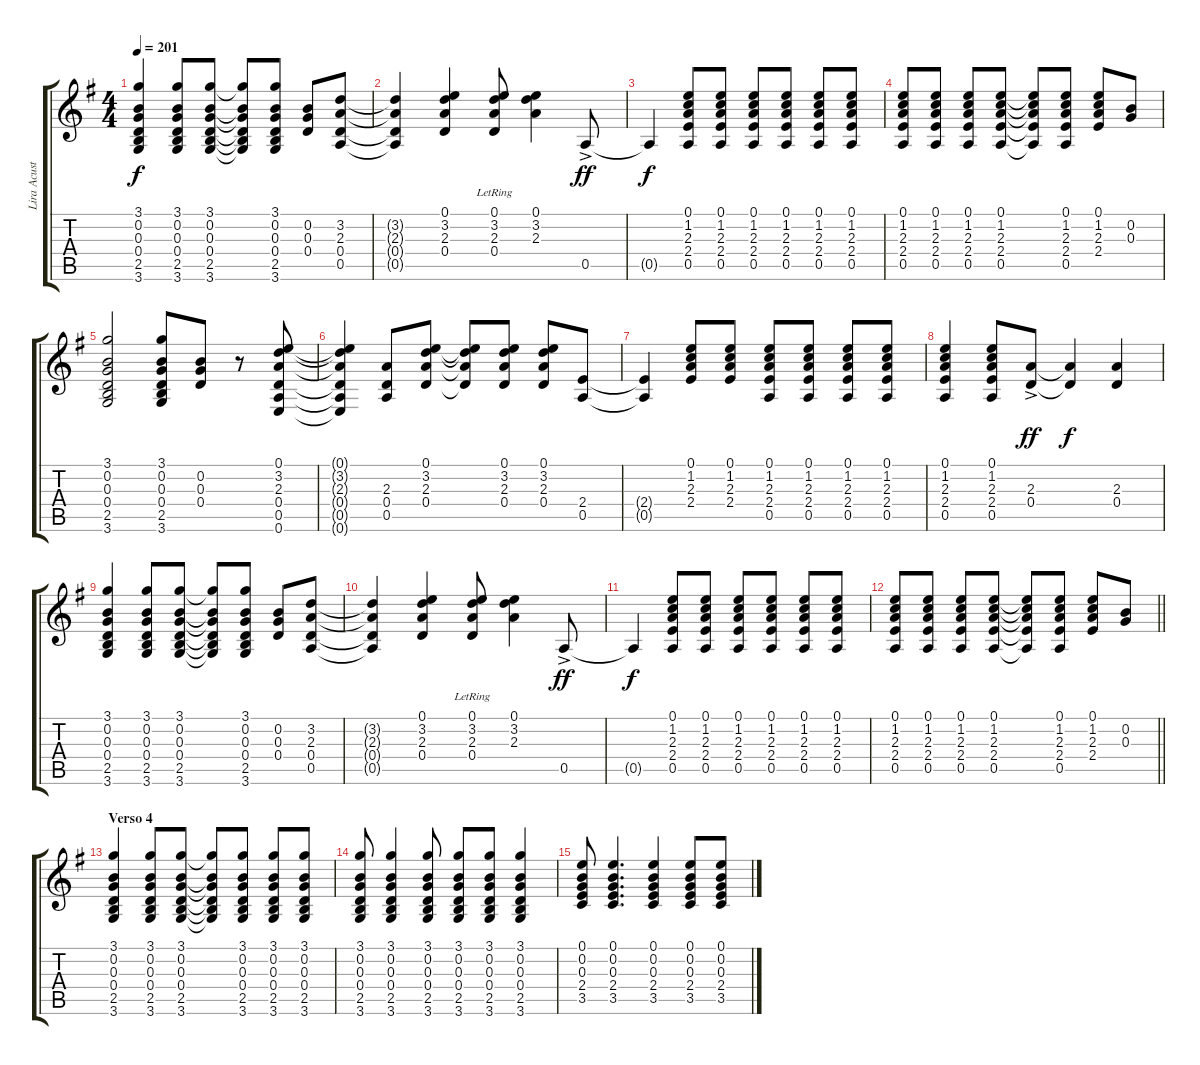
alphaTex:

\track ("Lira Acustica" "Lira Acust") {instrument acousticguitarsteel}
\staff {score tabs}
\tuning (E4 B3 G3 D3 A2 E2) {hide}
\ts (4 4)
\tempo 201
\clef g2
\ks g
(3.1 0.2 0.3 0.4 2.5 3.6).4{dy f} (3.1 0.2 0.3 0.4 2.5 3.6).8 (3.1 0.2 0.3 0.4 2.5 3.6).8 (3.1{t} 0.2{t} 0.3{t} 0.4{t} 2.5{t} 3.6{t}).8 (3.1 0.2 0.3 0.4 2.5 3.6).8 (0.2 0.3 0.4).8 (3.2 2.3 0.4 0.5).8 |
(3.2{t} 2.3{t} 0.4{t} 0.5{t}).4 (0.1 3.2 2.3 0.4).4 (0.1{lr} 3.2{lr} 2.3{lr} 0.4{lr}).8 (0.1 3.2 2.3).4 0.5{ac}.8{dy ff} |
0.5{t}.4{dy f} (0.1 1.2 2.3 2.4 0.5).8 (0.1 1.2 2.3 2.4 0.5).8 (0.1 1.2 2.3 2.4 0.5).8 (0.1 1.2 2.3 2.4 0.5).8 (0.1 1.2 2.3 2.4 0.5).8 (0.1 1.2 2.3 2.4 0.5).8 |
(0.1 1.2 2.3 2.4 0.5).8 (0.1 1.2 2.3 2.4 0.5).8 (0.1 1.2 2.3 2.4 0.5).8 (0.1 1.2 2.3 2.4 0.5).8 (0.1{t} 1.2{t} 2.3{t} 2.4{t} 0.5{t}).8 (0.1 1.2 2.3 2.4 0.5).8 (0.1 1.2 2.3 2.4).8 (0.2 0.3).8 |
(3.1 0.2 0.3 0.4 2.5 3.6).2 (3.1 0.2 0.3 0.4 2.5 3.6).8 (0.2 0.3 0.4).8 r.8 (0.1 3.2 2.3 0.4 0.5 0.6).8 |
(0.1{t} 3.2{t} 2.3{t} 0.4{t} 0.5{t} 0.6{t}).4 (2.3 0.4 0.5).8 (0.1 3.2 2.3 0.4).8 (0.1{t} 3.2{t} 2.3{t} 0.4{t}).8 (0.1 3.2 2.3 0.4).8 (0.1 3.2 2.3 0.4).8 (2.4 0.5).8 |
(2.4{t} 0.5{t}).4 (0.1 1.2 2.3 2.4).8 (0.1 1.2 2.3 2.4).8 (0.1 1.2 2.3 2.4 0.5).8 (0.1 1.2 2.3 2.4 0.5).8 (0.1 1.2 2.3 2.4 0.5).8 (0.1 1.2 2.3 2.4 0.5).8 |
(0.1 1.2 2.3 2.4 0.5).4 (0.1 1.2 2.3 2.4 0.5).8 (2.3{ac} 0.4{ac}).8{dy ff} (2.3{t} 0.4{t}).4{dy f} (2.3 0.4).4 |
(3.1 0.2 0.3 0.4 2.5 3.6).4 (3.1 0.2 0.3 0.4 2.5 3.6).8 (3.1 0.2 0.3 0.4 2.5 3.6).8 (3.1{t} 0.2{t} 0.3{t} 0.4{t} 2.5{t} 3.6{t}).8 (3.1 0.2 0.3 0.4 2.5 3.6).8 (0.2 0.3 0.4).8 (3.2 2.3 0.4 0.5).8 |
(3.2{t} 2.3{t} 0.4{t} 0.5{t}).4 (0.1 3.2 2.3 0.4).4 (0.1{lr} 3.2{lr} 2.3{lr} 0.4{lr}).8 (0.1 3.2 2.3).4 0.5{ac}.8{dy ff} |
0.5{t}.4{dy f} (0.1 1.2 2.3 2.4 0.5).8 (0.1 1.2 2.3 2.4 0.5).8 (0.1 1.2 2.3 2.4 0.5).8 (0.1 1.2 2.3 2.4 0.5).8 (0.1 1.2 2.3 2.4 0.5).8 (0.1 1.2 2.3 2.4 0.5).8 |
\barLineRight lightlight
(0.1 1.2 2.3 2.4 0.5).8 (0.1 1.2 2.3 2.4 0.5).8 (0.1 1.2 2.3 2.4 0.5).8 (0.1 1.2 2.3 2.4 0.5).8 (0.1{t} 1.2{t} 2.3{t} 2.4{t} 0.5{t}).8 (0.1 1.2 2.3 2.4 0.5).8 (0.1 1.2 2.3 2.4).8 (0.2 0.3).8 |
\section ("" "Verso 4")
(3.1 0.2 0.3 0.4 2.5 3.6).4 (3.1 0.2 0.3 0.4 2.5 3.6).8 (3.1 0.2 0.3 0.4 2.5 3.6).8 (3.1{t} 0.2{t} 0.3{t} 0.4{t} 2.5{t} 3.6{t}).8 (3.1 0.2 0.3 0.4 2.5 3.6).8 (3.1 0.2 0.3 0.4 2.5 3.6).8 (3.1 0.2 0.3 0.4 2.5 3.6).8 |
(3.1 0.2 0.3 0.4 2.5 3.6).8 (3.1 0.2 0.3 0.4 2.5 3.6).4 (3.1 0.2 0.3 0.4 2.5 3.6).8 (3.1 0.2 0.3 0.4 2.5 3.6).8 (3.1 0.2 0.3 0.4 2.5 3.6).8 (3.1 0.2 0.3 0.4 2.5 3.6).4 |
(0.1 0.2 0.3 2.4 3.5).8 (0.1 0.2 0.3 2.4 3.5).4{d} (0.1 0.2 0.3 2.4 3.5).4 (0.1 0.2 0.3 2.4 3.5).8 (0.1 0.2 0.3 2.4 3.5).8
